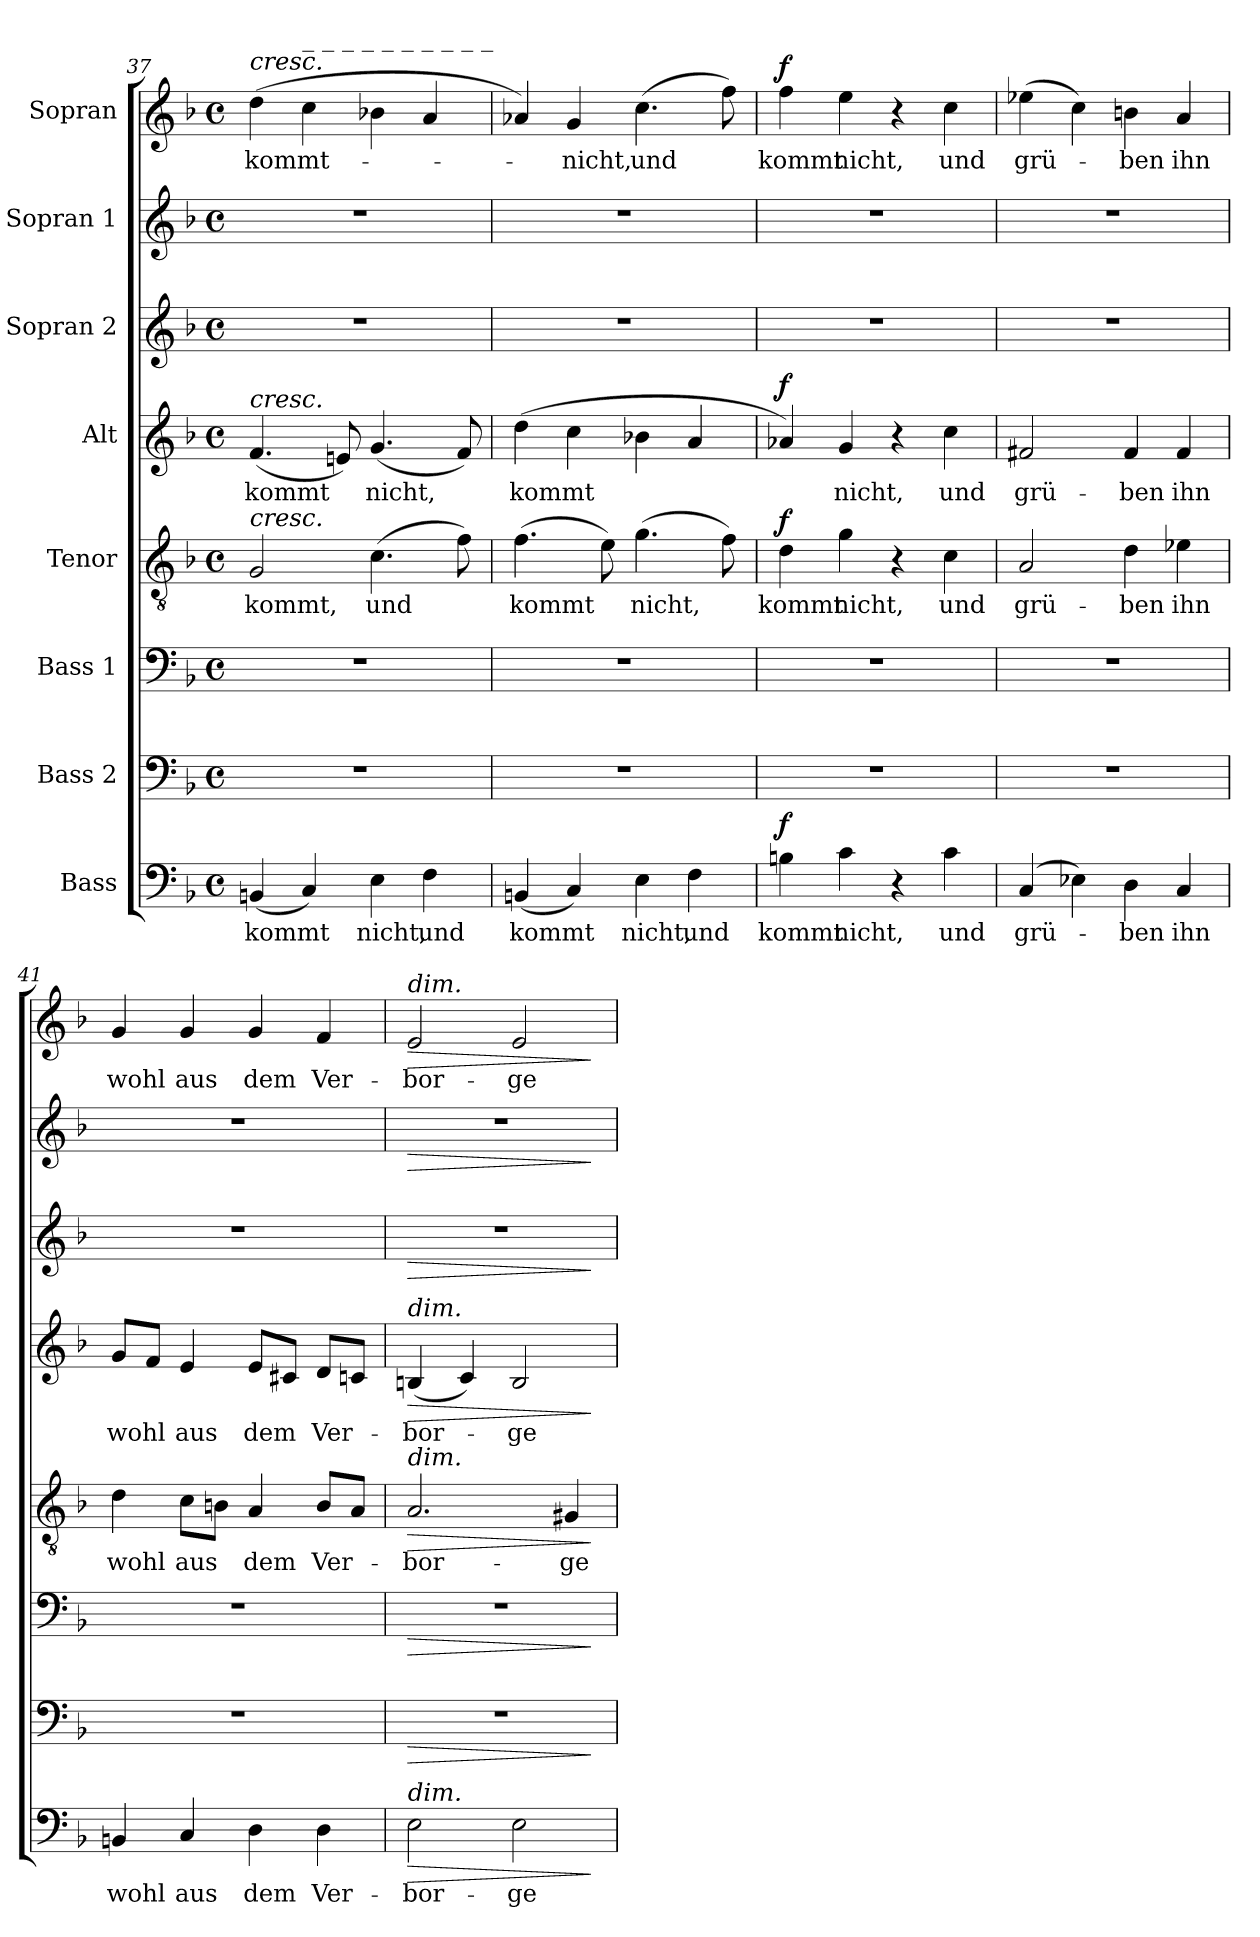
**kern	**text	**dynam	**kern	**dynam	**kern	**dynam	**kern	**text	**dynam	**kern	**text	**dynam	**kern	**dynam	**kern	**dynam	**kern	**text	**dynam
*part8	*part8	*part8	*part7	*part7	*part6	*part6	*part5	*part5	*part5	*part4	*part4	*part4	*part3	*part3	*part2	*part2	*part1	*part1	*part1
*staff8	*staff8	*staff8	*staff7	*staff7	*staff6	*staff6	*staff5	*staff5	*staff5	*staff4	*staff4	*staff4	*staff3	*staff3	*staff2	*staff2	*staff1	*staff1	*staff1
*I"Bass	*	*	*I"Bass 2	*	*I"Bass 1	*	*I"Tenor	*	*	*I"Alt	*	*	*I"Sopran 2	*	*I"Sopran 1	*	*I"Sopran	*	*
*clefF4	*	*	*clefF4	*	*clefF4	*	*clefGv2	*	*	*clefG2	*	*	*clefG2	*	*clefG2	*	*clefG2	*	*
*k[b-]	*	*	*k[b-]	*	*k[b-]	*	*k[b-]	*	*	*k[b-]	*	*	*k[b-]	*	*k[b-]	*	*k[b-]	*	*
*M4/4	*	*	*M4/4	*	*M4/4	*	*M4/4	*	*	*M4/4	*	*	*M4/4	*	*M4/4	*	*M4/4	*	*
*met(c)	*	*	*met(c)	*	*met(c)	*	*met(c)	*	*	*met(c)	*	*	*met(c)	*	*met(c)	*	*met(c)	*	*
=37	=37	=37	=37	=37	=37	=37	=37	=37	=37	=37	=37	=37	=37	=37	=37	=37	=37	=37	=37
!	!	!	!	!	!	!	!	!	!	!	!	!	!	!	!	!	!LO:TX:a:i:t=cresc.	!	!
!	!	!	!	!	!	!	!	!	!	!LO:TX:a:i:t=cresc.	!	!	!	!	!	!	!	!	!
!	!	!	!	!	!	!	!LO:TX:a:i:t=cresc.	!	!	!	!	!	!	!	!	!	!	!	!
(4BBn/	kommt	.	1r	.	1r	.	2G/	kommt,	.	(4.f/	kommt	.	1r	.	1r	.	(4dd\	kommt-	.
!	!	!	!	!	!	!	!	!	!	!	!	!	!	!	!	!	!LO:TX:a:i:t=_     _     _     _     _     _     _     _     _     _	!	!
4C/)	.	.	.	.	.	.	.	.	.	.	.	.	.	.	.	.	4cc\	.	.
.	.	.	.	.	.	.	.	.	.	8en/)	.	.	.	.	.	.	.	.	.
4E\	nicht,	.	.	.	.	.	(4.c\	und	.	(4.g/	nicht,	.	.	.	.	.	4b-X\	.	.
4F\	und	.	.	.	.	.	.	.	.	.	.	.	.	.	.	.	4a/	.	.
.	.	.	.	.	.	.	8f\)	.	.	8f/)	.	.	.	.	.	.	.	.	.
=38	=38	=38	=38	=38	=38	=38	=38	=38	=38	=38	=38	=38	=38	=38	=38	=38	=38	=38	=38
(4BBn/	kommt	.	1r	.	1r	.	(4.f\	kommt	.	(4dd\	kommt	.	1r	.	1r	.	4a-X/)	.	.
4C/)	.	.	.	.	.	.	.	.	.	4cc\	.	.	.	.	.	.	4g/	-nicht,	.
.	.	.	.	.	.	.	8e\)	.	.	.	.	.	.	.	.	.	.	.	.
4E\	nicht,	.	.	.	.	.	(4.g\	nicht,	.	4b-X\	.	.	.	.	.	.	(4.cc\	und	.
4F\	und	.	.	.	.	.	.	.	.	4a/	.	.	.	.	.	.	.	.	.
.	.	.	.	.	.	.	8f\)	.	.	.	.	.	.	.	.	.	8ff\)	.	.
=39	=39	=39	=39	=39	=39	=39	=39	=39	=39	=39	=39	=39	=39	=39	=39	=39	=39	=39	=39
!	!	!LO:DY:a	!	!	!	!	!	!	!LO:DY:a	!	!	!LO:DY:a	!	!	!	!	!	!	!LO:DY:a
4Bn\	kommt	f	1r	.	1r	.	4d\	kommt	f	4a-X/)	.	f	1r	.	1r	.	4ff\	kommt	f
4c\	nicht,	.	.	.	.	.	4g\	nicht,	.	4g/	nicht,	.	.	.	.	.	4ee\	nicht,	.
4r	.	.	.	.	.	.	4r	.	.	4r	.	.	.	.	.	.	4r	.	.
4c\	und	.	.	.	.	.	4c\	und	.	4cc\	und	.	.	.	.	.	4cc\	und	.
=40	=40	=40	=40	=40	=40	=40	=40	=40	=40	=40	=40	=40	=40	=40	=40	=40	=40	=40	=40
(4C/	grü-	.	1r	.	1r	.	2A/	grü-	.	2f#X/	grü-	.	1r	.	1r	.	(4ee-X\	grü-	.
4E-X\)	.	.	.	.	.	.	.	.	.	.	.	.	.	.	.	.	4cc\)	.	.
4D\	-ben	.	.	.	.	.	4d\	-ben	.	4f#/	-ben	.	.	.	.	.	4bn\	-ben	.
4C/	ihn	.	.	.	.	.	4e-X\	ihn	.	4f#/	ihn	.	.	.	.	.	4a/	ihn	.
!!LO:LB:g=z
=41	=41	=41	=41	=41	=41	=41	=41	=41	=41	=41	=41	=41	=41	=41	=41	=41	=41	=41	=41
4BBn/	wohl	.	1r	.	1r	.	4d\	wohl	.	8g/L	wohl	.	1r	.	1r	.	4g/	wohl	.
.	.	.	.	.	.	.	.	.	.	8f/J	.	.	.	.	.	.	.	.	.
4C/	aus	.	.	.	.	.	8c\L	aus	.	4e/	aus	.	.	.	.	.	4g/	aus	.
.	.	.	.	.	.	.	8Bn\J	.	.	.	.	.	.	.	.	.	.	.	.
4D\	dem	.	.	.	.	.	4A/	dem	.	8e/L	dem	.	.	.	.	.	4g/	dem	.
.	.	.	.	.	.	.	.	.	.	8c#X/J	.	.	.	.	.	.	.	.	.
4D\	Ver-	.	.	.	.	.	8B/L	Ver-	.	8d/L	Ver-	.	.	.	.	.	4f/	Ver-	.
.	.	.	.	.	.	.	8A/J	.	.	8cn/J	.	.	.	.	.	.	.	.	.
=42	=42	=42	=42	=42	=42	=42	=42	=42	=42	=42	=42	=42	=42	=42	=42	=42	=42	=42	=42
!	!	!	!	!	!	!	!	!	!	!	!	!	!	!	!	!	!LO:TX:a:i:t=dim.	!	!
!	!	!	!	!	!	!	!	!	!	!LO:TX:a:i:t=dim.	!	!	!	!	!	!	!	!	!
!	!	!	!	!	!	!	!LO:TX:a:i:t=dim.	!	!	!	!	!	!	!	!	!	!	!	!
!LO:TX:a:i:t=dim.	!	!	!	!	!	!	!	!	!	!	!	!	!	!	!	!	!	!	!
!	!	!LO:HP:b	!	!LO:HP:b	!	!LO:HP:b	!	!	!LO:HP:b	!	!	!LO:HP:b	!	!LO:HP:b	!	!LO:HP:b	!	!	!LO:HP:b
2E\	-bor-	>	1r	>	1r	>	2.A/	-bor-	>	(4Bn/	-bor-	>	1r	>	1r	>	2e/	-bor-	>
.	.	.	.	.	.	.	.	.	.	4c/)	.	.	.	.	.	.	.	.	.
2E\	-ge-	.	.	.	.	.	.	.	.	2B/	-ge-	.	.	.	.	.	2e/	-ge-	.
.	.	.	.	.	.	.	4G#X/	-ge-	.	.	.	.	.	.	.	.	.	.	.
.	.	]	.	]	.	]	.	.	]	.	.	]	.	]	.	]	.	.	]
=	=	=	=	=	=	=	=	=	=	=	=	=	=	=	=	=	=	=	=
*-	*-	*-	*-	*-	*-	*-	*-	*-	*-	*-	*-	*-	*-	*-	*-	*-	*-	*-	*-
